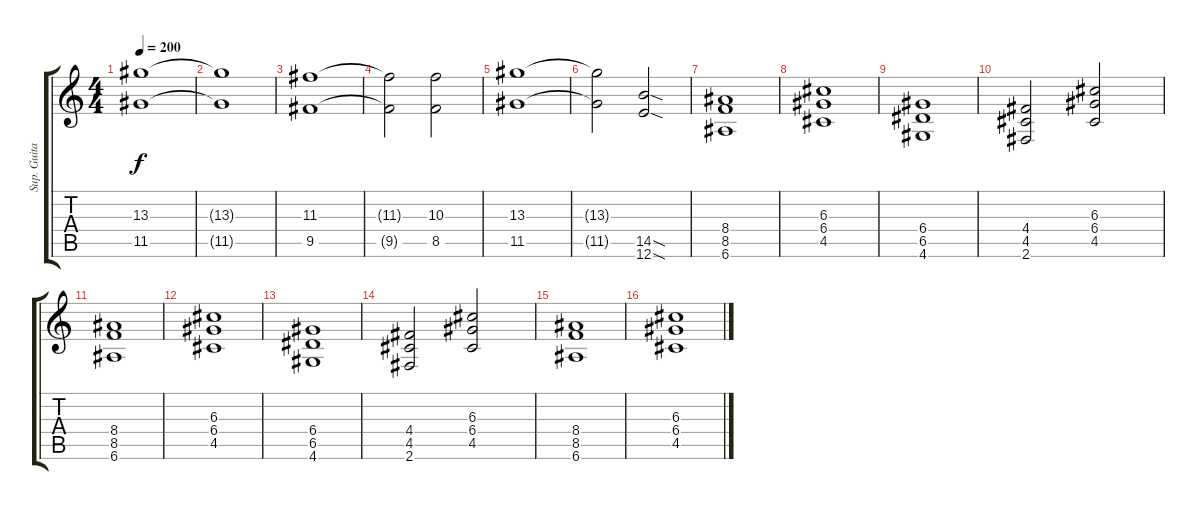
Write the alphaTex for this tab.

\track ("Sup. Guitar" "Sup. Guita") {instrument distortionguitar}
\staff {score tabs}
\tuning (E4 B3 G3 D3 A2 E2) {hide}
\ts (4 4)
\tempo 200
\clef g2
\ks c
(13.3 11.5).1{dy f} |
(13.3{t} 11.5{t}).1 |
(11.3 9.5).1 |
(11.3{t} 9.5{t}).2 (10.3 8.5).2 |
(13.3 11.5).1 |
(13.3{t} 11.5{t}).2 (14.5{sod} 12.6{sod}).2 |
(8.4 8.5 6.6).1 |
(6.3 6.4 4.5).1 |
(6.4 6.5 4.6).1 |
(4.4 4.5 2.6).2 (6.3 6.4 4.5).2 |
(8.4 8.5 6.6).1 |
(6.3 6.4 4.5).1 |
(6.4 6.5 4.6).1 |
(4.4 4.5 2.6).2 (6.3 6.4 4.5).2 |
(8.4 8.5 6.6).1 |
(6.3 6.4 4.5).1
